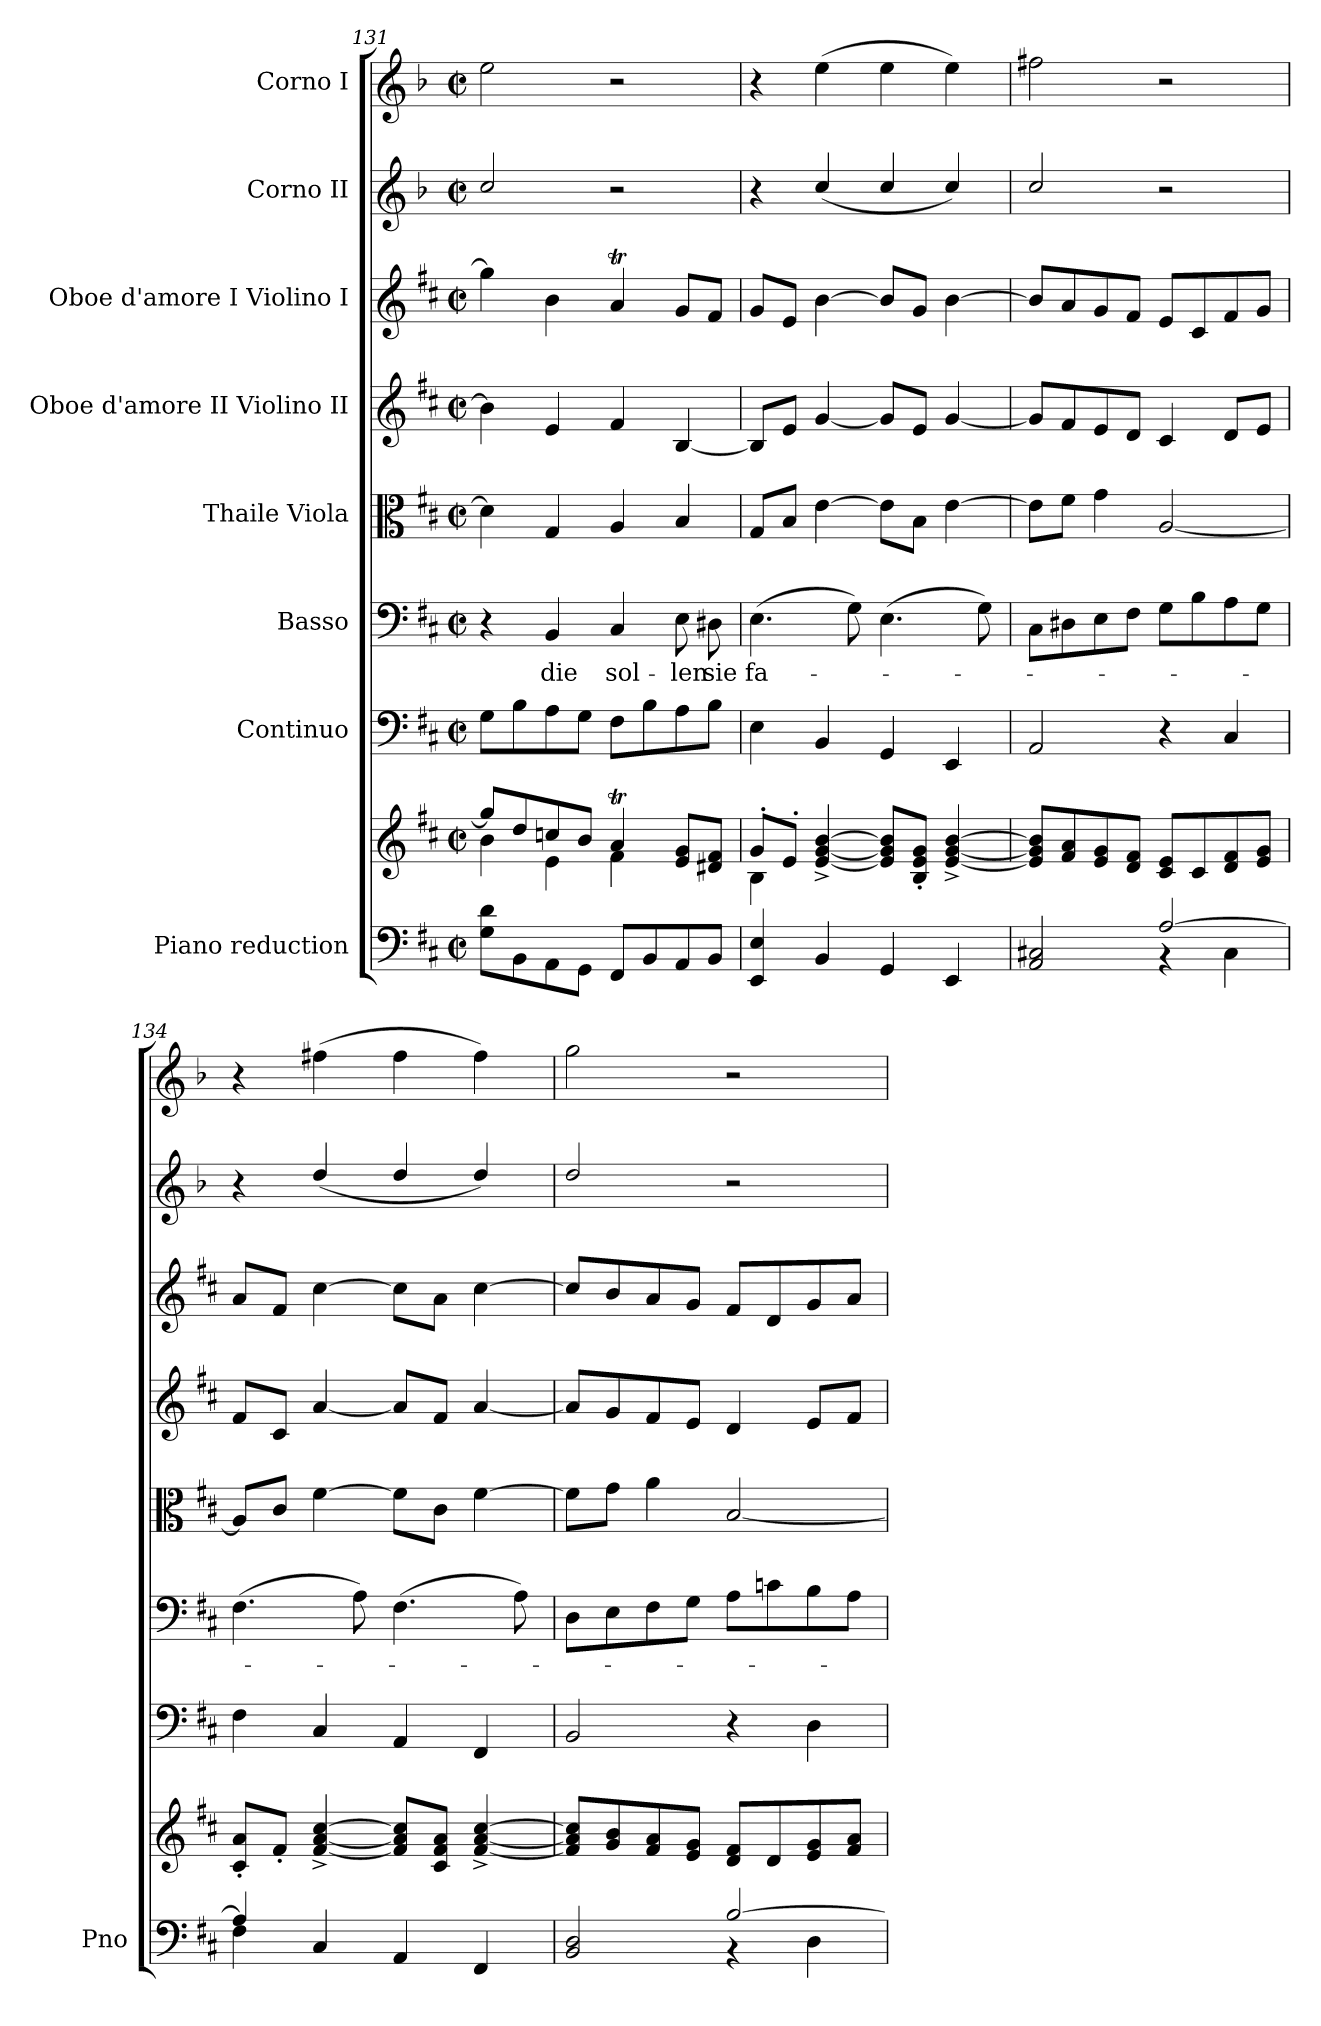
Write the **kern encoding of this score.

**kern	**kern	**kern	**kern	**text	**kern	**kern	**kern	**kern	**kern
*part8	*part8	*part7	*part6	*part6	*part5	*part4	*part3	*part2	*part1
*staff9	*staff8	*staff7	*staff6	*staff6	*staff5	*staff4	*staff3	*staff2	*staff1
*I"Piano reduction	*	*I"Continuo	*I"Basso	*	*I"Thaile Viola	*I"Oboe d'amore II Violino II	*I"Oboe d'amore I Violino I	*I"Corno II	*I"Corno I
*I'Pno	*	*	*	*	*	*	*	*	*
!!LO:PB:g=z
*clefF4	*clefG2	*clefF4	*clefF4	*	*clefC3	*clefG2	*clefG2	*clefG2	*clefG2
*	*	*	*	*	*	*	*	*ITrd3c5	*ITrd3c5
*k[f#c#]	*k[f#c#]	*k[f#c#]	*k[f#c#]	*	*k[f#c#]	*k[f#c#]	*k[f#c#]	*k[]	*k[]
*M2/2	*M2/2	*M2/2	*M2/2	*	*M2/2	*M2/2	*M2/2	*M2/2	*M2/2
*met(c|)	*met(c|)	*met(c|)	*met(c|)	*	*met(c|)	*met(c|)	*met(c|)	*met(c|)	*met(c|)
=131	=131	=131	=131	=131	=131	=131	=131	=131	=131
*	*^	*	*	*	*	*	*	*	*
8G\ 8d\L	8gg/L]	4b\	8G\L	4r	.	4d\]	4b\]	4gg\]	2g/	2b\
8BB\	8dd/	.	8B\	.	.	.	.	.	.	.
!	!	!	!	!	!LO:LY:b	!	!	!	!	!
8AA\	8ccn/	4e\	8A\	4BB/	die	4G/	4e/	4b\	.	.
8GG\J	8b/J	.	8G\J	.	.	.	.	.	.	.
!	!	!	!	!	!LO:LY:b	!	!	!	!	!
8FF#/L	4aT/	4f#\	8F#\L	4C#/	sol-	4A/	4f#/	4aT/	2r	2r
8BB/	.	.	8B\	.	.	.	.	.	.	.
!	!	!	!	!	!LO:LY:b	!	!	!	!	!
8AA/	8e/ 8g/L	4ryy	8A\	8E\	-len	4B/	[4B/	8g/L	.	.
!	!	!	!	!	!LO:LY:b	!	!	!	!	!
8BB/J	8d#X/ 8f#/J	.	8B\J	8D#X\	sie	.	.	8f#/J	.	.
=132	=132	=132	=132	=132	=132	=132	=132	=132	=132	=132
!	!	!	!	!	!LO:LY:b	!	!	!	!	!
4EE/ 4E/	8g'/L	4B\	4E\	(4.E\	fa-	8G/L	8B/L]	8g/L	4r	4r
.	8e'/J	.	.	.	.	8B/J	8e/J	8e/J	.	.
4BB/	[<4e/^ [4g/^ [4b/^	4ryy	4BB/	.	.	[4e\	[4g/	[4b\	(4g/	(4b\
.	.	.	.	8G\)	.	.	.	.	.	.
4GG/	8e/] 8g/] 8b/]L	2ryy	4GG/	(4.E\	.	8e\L]	8g/L]	8b/L]	4g/	4b\
.	8B/' 8e/' 8g/'J	.	.	.	.	8B\J	8e/J	8g/J	.	.
4EE/	[<4e/^ [4g/^ [4b/^	.	4EE/	.	.	[4e\	[4g/	[4b\	4g/)	4b\)
.	.	.	.	8G\)	.	.	.	.	.	.
*	*v	*v	*	*	*	*	*	*	*	*
=133	=133	=133	=133	=133	=133	=133	=133	=133	=133
*^	*	*	*	*	*	*	*	*	*
2AA/ 2C#X/	2ryy	8e/] 8g/] 8b/]L	2AA/	8C#\L	.	8e\L]	8g/L]	8b/L]	2g/	2cc#X\
.	.	8f#/ 8a/	.	8D#X\	.	8f#\J	8f#/	8a/	.	.
.	.	8e/ 8g/	.	8E\	.	4g\	8e/	8g/	.	.
.	.	8d/ 8f#/J	.	8F#\J	.	.	8d/J	8f#/J	.	.
[2A/	4r	8c#/ 8e/L	4r	8G\L	.	[2A/	4c#/	8e/L	2r	2r
.	.	8c#/	.	8B\	.	.	.	8c#/	.	.
.	4C#\	8d/ 8f#/	4C#/	8A\	.	.	8d/L	8f#/	.	.
.	.	8e/ 8g/J	.	8G\J	.	.	8e/J	8g/J	.	.
=134	=134	=134	=134	=134	=134	=134	=134	=134	=134	=134
4A/]	4F#\	8c#/' 8a/'L	4F#\	(4.F#\	.	8A/L]	8f#/L	8a/L	4r	4r
.	.	8f#'/J	.	.	.	8c#/J	8c#/J	8f#/J	.	.
4C#/	4ryy	[4f#/^ [4a/^ [4cc#/^	4C#/	.	.	[4f#\	[4a/	[4cc#\	(4a/	(4cc#X\
.	.	.	.	8A\)	.	.	.	.	.	.
4AA/	2ryy	8f#/] 8a/] 8cc#/]L	4AA/	(4.F#\	.	8f#\L]	8a/L]	8cc#\L]	4a/	4cc#\
.	.	8c#/ 8f#/ 8a/J	.	.	.	8c#\J	8f#/J	8a\J	.	.
4FF#/	.	[4f#/^ [4a/^ [4cc#/^	4FF#/	.	.	[4f#\	[4a/	[4cc#\	4a/)	4cc#\)
.	.	.	.	8A\)	.	.	.	.	.	.
=135	=135	=135	=135	=135	=135	=135	=135	=135	=135	=135
2BB/ 2D/	2ryy	8f#/] 8a/] 8cc#/]L	2BB/	8D\L	.	8f#\L]	8a/L]	8cc#/L]	2a/	2dd\
.	.	8g/ 8b/	.	8E\	.	8g\J	8g/	8b/	.	.
.	.	8f#/ 8a/	.	8F#\	.	4a\	8f#/	8a/	.	.
.	.	8e/ 8g/J	.	8G\J	.	.	8e/J	8g/J	.	.
[2B/	4r	8d/ 8f#/L	4r	8A\L	.	[2B/	4d/	8f#/L	2r	2r
.	.	8d/	.	8cn\	.	.	.	8d/	.	.
.	4D\	8e/ 8g/	4D\	8B\	.	.	8e/L	8g/	.	.
.	.	8f#/ 8a/J	.	8A\J	.	.	8f#/J	8a/J	.	.
*v	*v	*	*	*	*	*	*	*	*	*
=	=	=	=	=	=	=	=	=	=
*-	*-	*-	*-	*-	*-	*-	*-	*-	*-
